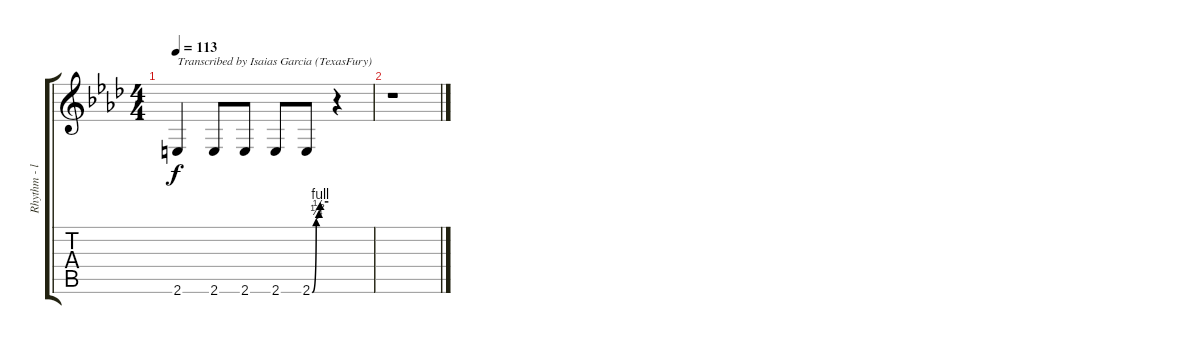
\track ("Rhythm - left - Drop D" "Rhythm - l") {instrument distortionguitar}
\staff {score tabs}
\tuning (E4 B3 G3 D3 A2 D2) {hide}
\ts (4 4)
\tempo 113
\clef g2
\ks fminor
2.6{t}.4{txt "Transcribed by Isaias Garcia (TexasFury)" dy f} 2.6.8 2.6.8 2.6.8 2.6{be (custom 0 0 15 1 25 2 30 4 60 4)}.8 r.4 |
r.1
